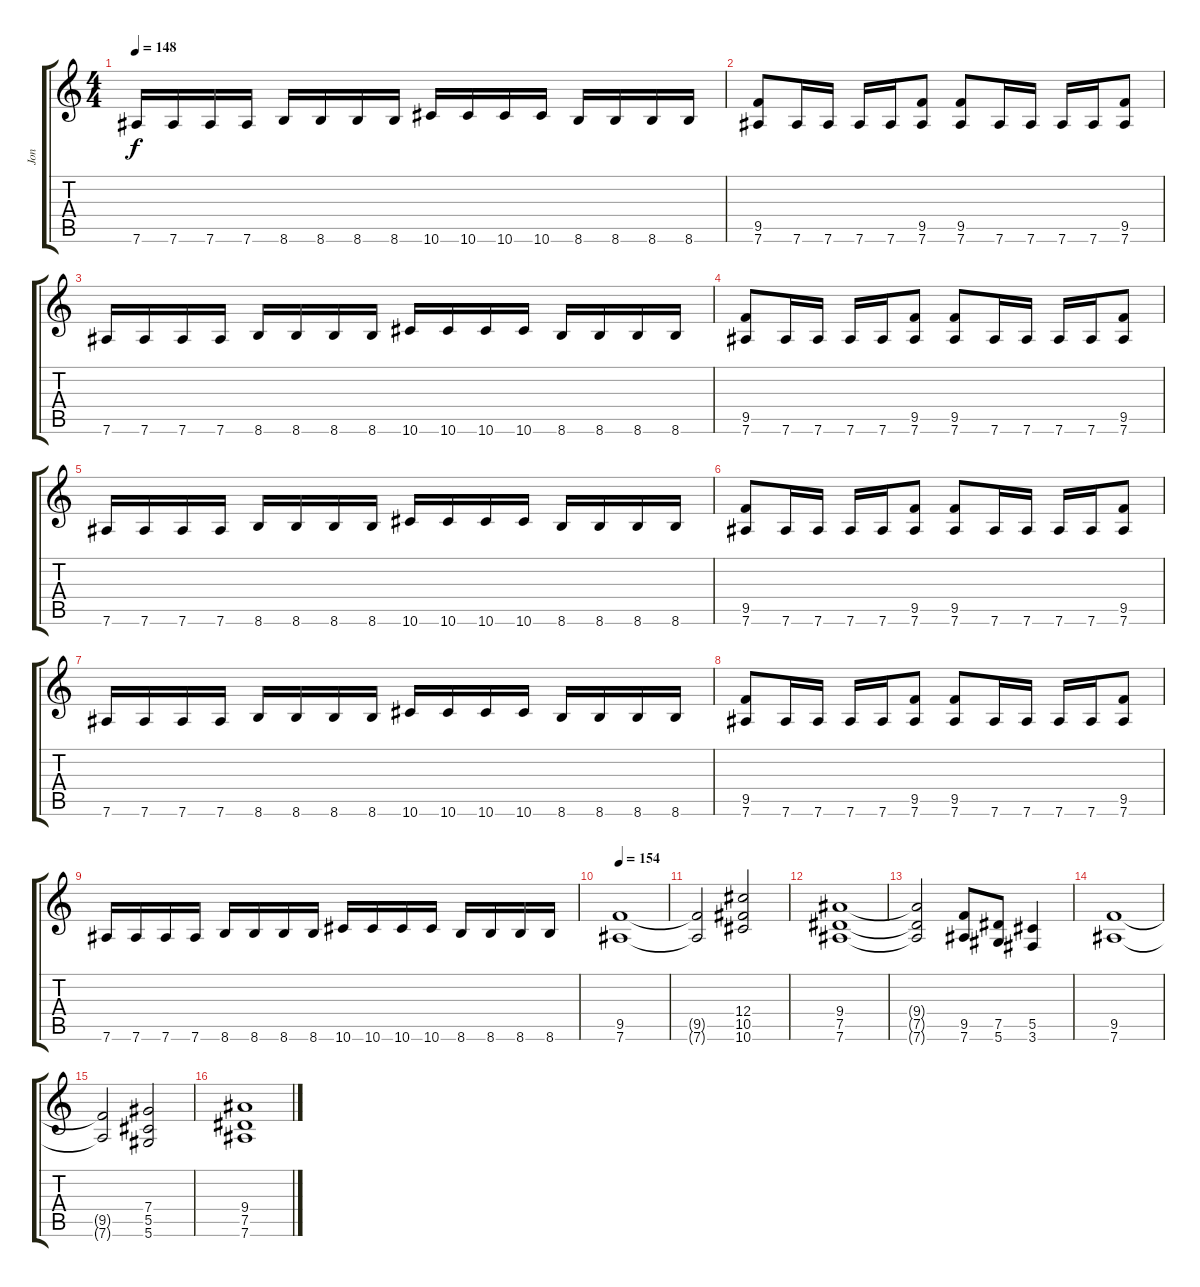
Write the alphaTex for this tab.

\track ("Jon" "Jon") {instrument distortionguitar}
\staff {score tabs}
\tuning (Eb4 Bb3 Gb3 Db3 Ab2 Eb2) {hide}
\ts (4 4)
\tempo 148
\clef g2
\ks c
7.6.16{dy f} 7.6.16 7.6.16 7.6.16 8.6.16 8.6.16 8.6.16 8.6.16 10.6.16 10.6.16 10.6.16 10.6.16 8.6.16 8.6.16 8.6.16 8.6.16 |
(9.5 7.6).8 7.6.16 7.6.16 7.6.16 7.6.16 (9.5 7.6).8 (9.5 7.6).8 7.6.16 7.6.16 7.6.16 7.6.16 (9.5 7.6).8 |
7.6.16 7.6.16 7.6.16 7.6.16 8.6.16 8.6.16 8.6.16 8.6.16 10.6.16 10.6.16 10.6.16 10.6.16 8.6.16 8.6.16 8.6.16 8.6.16 |
(9.5 7.6).8 7.6.16 7.6.16 7.6.16 7.6.16 (9.5 7.6).8 (9.5 7.6).8 7.6.16 7.6.16 7.6.16 7.6.16 (9.5 7.6).8 |
7.6.16 7.6.16 7.6.16 7.6.16 8.6.16 8.6.16 8.6.16 8.6.16 10.6.16 10.6.16 10.6.16 10.6.16 8.6.16 8.6.16 8.6.16 8.6.16 |
(9.5 7.6).8 7.6.16 7.6.16 7.6.16 7.6.16 (9.5 7.6).8 (9.5 7.6).8 7.6.16 7.6.16 7.6.16 7.6.16 (9.5 7.6).8 |
7.6.16 7.6.16 7.6.16 7.6.16 8.6.16 8.6.16 8.6.16 8.6.16 10.6.16 10.6.16 10.6.16 10.6.16 8.6.16 8.6.16 8.6.16 8.6.16 |
(9.5 7.6).8 7.6.16 7.6.16 7.6.16 7.6.16 (9.5 7.6).8 (9.5 7.6).8 7.6.16 7.6.16 7.6.16 7.6.16 (9.5 7.6).8 |
7.6.16 7.6.16 7.6.16 7.6.16 8.6.16 8.6.16 8.6.16 8.6.16 10.6.16 10.6.16 10.6.16 10.6.16 8.6.16 8.6.16 8.6.16 8.6.16 |
\tempo 154
(9.5 7.6).1 |
(9.5{t} 7.6{t}).2 (12.4 10.5 10.6).2 |
(9.4 7.5 7.6).1 |
(9.4{t} 7.5{t} 7.6{t}).2 (9.5 7.6).8 (7.5 5.6).8 (5.5 3.6).4 |
(9.5 7.6).1 |
(9.5{t} 7.6{t}).2 (7.4 5.5 5.6).2 |
(9.4 7.5 7.6).1
